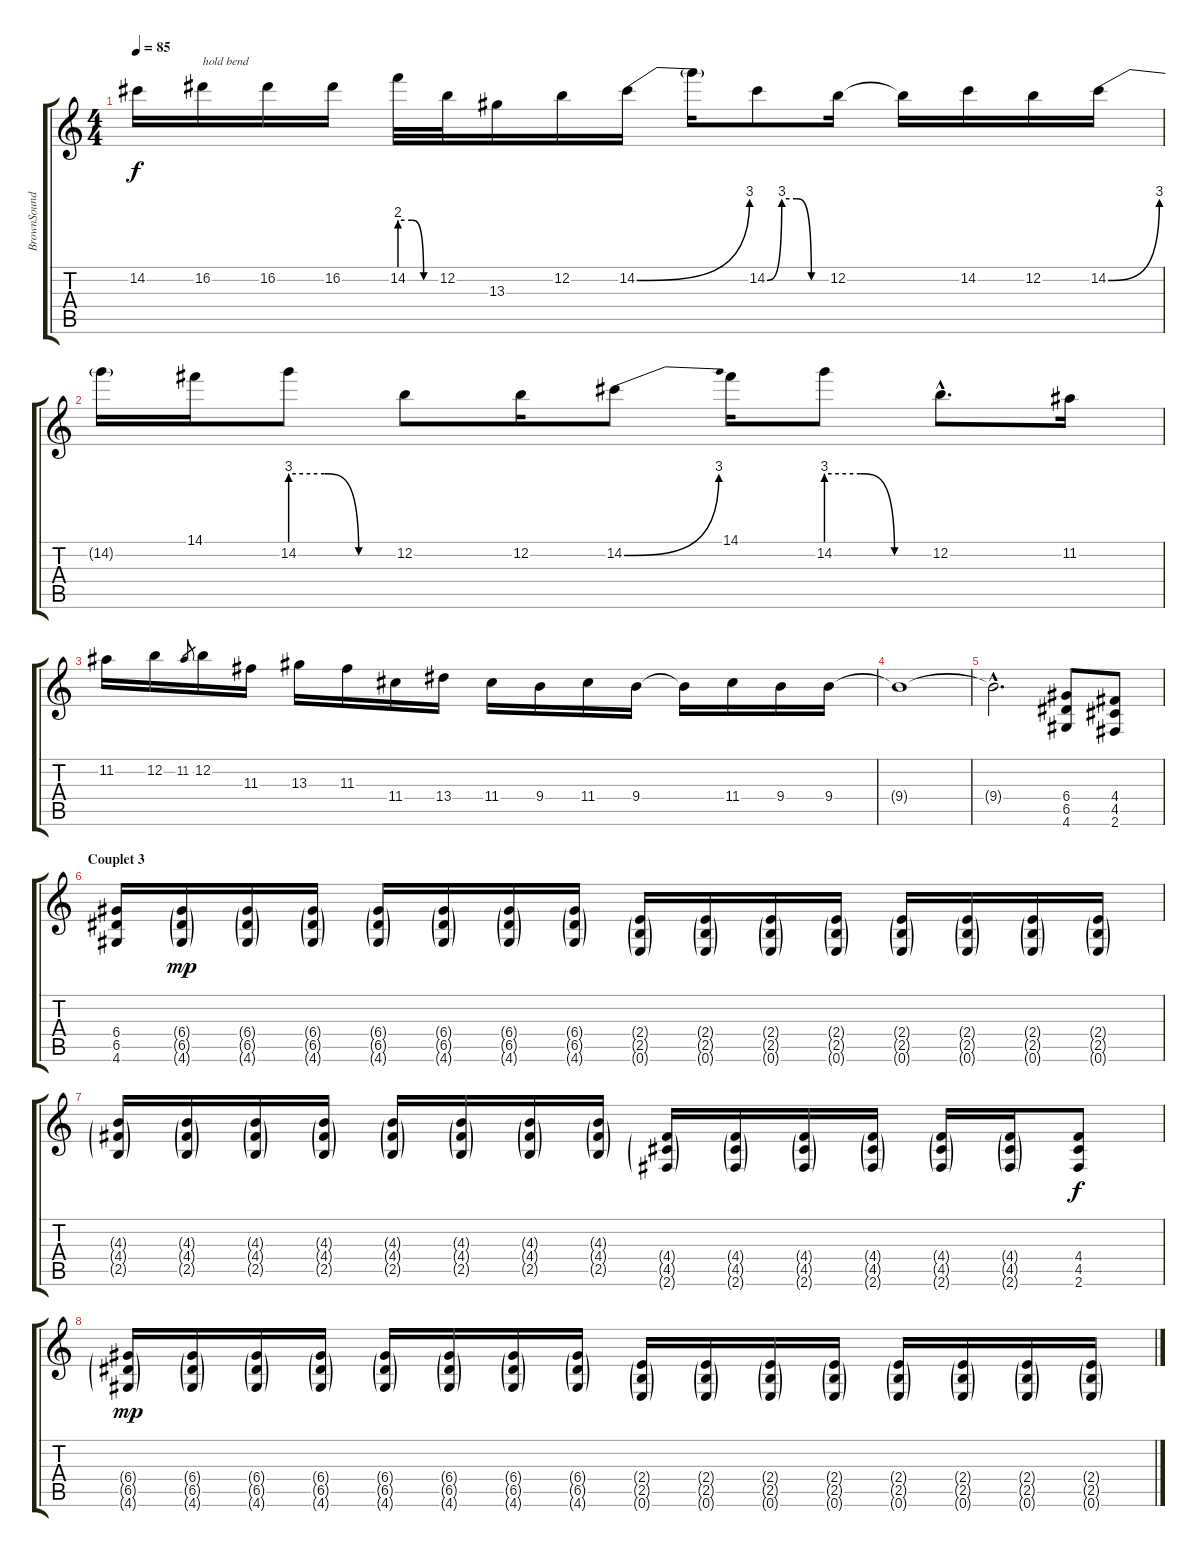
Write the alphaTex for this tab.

\track ("BrownSound" "BrownSound") {instrument distortionguitar}
\staff {score tabs}
\tuning (E4 B3 G3 D3 A2 E2) {hide}
\ts (4 4)
\tempo 85
\clef g2
\ks c
14.2{t}.16{dy f} 16.2.16{txt "hold bend"} 16.2.16 16.2.16 14.2{be (custom 0 8 20 8 40 0 60 0)}.32 12.2.32 13.3.16 12.2.16 14.2{be (bend 0 0 60 12)}.16 14.2{t}.16 14.2{be (custom 0 0 15 12 30 12 45 0 60 0)}.8 12.2.16 12.2{t}.16 14.2.16 12.2.16 14.2{be (bend 0 0 60 12)}.16 |
14.2{t}.16 14.1.16 14.2{be (custom 0 12 20 12 40 0 60 0)}.8 12.2.8 12.2.16 14.2{be (bend 0 0 60 12)}.8 14.1.16 14.2{be (custom 0 12 20 12 40 0 60 0)}.8 12.2{hac}.8{d} 11.2.16 |
11.2.16 12.2.16 11.2.8{gr} 12.2.16 11.3.16 13.3.16 11.3.16 11.4.16 13.4.16 11.4.16 9.4.16 11.4.16 9.4.16 9.4{t}.16 11.4.16 9.4.16 9.4.16 |
9.4{t}.1 |
9.4{hac t}.2{d} (6.4 6.5 4.6).8 (4.4 4.5 2.6).8 |
\section ("" "Couplet 3")
(6.4 6.5 4.6).16 (6.4{g} 6.5{g} 4.6{g}).16{dy mp} (6.4{g} 6.5{g} 4.6{g}).16 (6.4{g} 6.5{g} 4.6{g}).16 (6.4{g} 6.5{g} 4.6{g}).16 (6.4{g} 6.5{g} 4.6{g}).16 (6.4{g} 6.5{g} 4.6{g}).16 (6.4{g} 6.5{g} 4.6{g}).16 (2.4{g} 2.5{g} 0.6{g}).16 (2.4{g} 2.5{g} 0.6{g}).16 (2.4{g} 2.5{g} 0.6{g}).16 (2.4{g} 2.5{g} 0.6{g}).16 (2.4{g} 2.5{g} 0.6{g}).16 (2.4{g} 2.5{g} 0.6{g}).16 (2.4{g} 2.5{g} 0.6{g}).16 (2.4{g} 2.5{g} 0.6{g}).16 |
(4.3{g} 4.4{g} 2.5{g}).16 (4.3{g} 4.4{g} 2.5{g}).16 (4.3{g} 4.4{g} 2.5{g}).16 (4.3{g} 4.4{g} 2.5{g}).16 (4.3{g} 4.4{g} 2.5{g}).16 (4.3{g} 4.4{g} 2.5{g}).16 (4.3{g} 4.4{g} 2.5{g}).16 (4.3{g} 4.4{g} 2.5{g}).16 (4.4{g} 4.5{g} 2.6{g}).16 (4.4{g} 4.5{g} 2.6{g}).16 (4.4{g} 4.5{g} 2.6{g}).16 (4.4{g} 4.5{g} 2.6{g}).16 (4.4{g} 4.5{g} 2.6{g}).16 (4.4{g} 4.5{g} 2.6{g}).16 (4.4 4.5 2.6).8{dy f} |
(6.4{g} 6.5{g} 4.6{g}).16{dy mp} (6.4{g} 6.5{g} 4.6{g}).16 (6.4{g} 6.5{g} 4.6{g}).16 (6.4{g} 6.5{g} 4.6{g}).16 (6.4{g} 6.5{g} 4.6{g}).16 (6.4{g} 6.5{g} 4.6{g}).16 (6.4{g} 6.5{g} 4.6{g}).16 (6.4{g} 6.5{g} 4.6{g}).16 (2.4{g} 2.5{g} 0.6{g}).16 (2.4{g} 2.5{g} 0.6{g}).16 (2.4{g} 2.5{g} 0.6{g}).16 (2.4{g} 2.5{g} 0.6{g}).16 (2.4{g} 2.5{g} 0.6{g}).16 (2.4{g} 2.5{g} 0.6{g}).16 (2.4{g} 2.5{g} 0.6{g}).16 (2.4{g} 2.5{g} 0.6{g}).16
